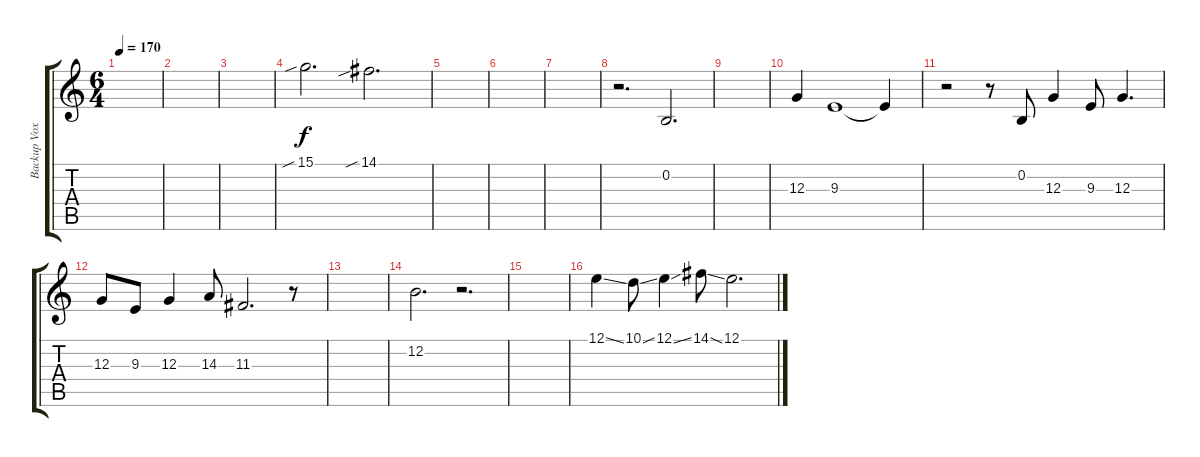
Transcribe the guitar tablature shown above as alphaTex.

\track ("Backup Vox 2" "Backup Vox") {instrument flute}
\staff {score tabs}
\tuning (E4 B3 G3 D3 A2 E2) {hide}
\ts (6 4)
\tempo 170
\clef g2
\ks c
|
|
|
15.1{sib}.2{d} 14.1{sib}.2{d} |
|
|
|
r.2{d} 0.2.2{d} |
|
12.3.4 9.3.1 9.3{t}.4 |
r.2 r.8 0.2.8 12.3.4 9.3.8 12.3.4{d} |
12.3.8 9.3.8 12.3.4 14.3.8 11.3.2{d} r.8 |
|
12.2.2{d} r.2{d} |
|
12.1{ss}.4 10.1{ss}.8 12.1{ss}.4 14.1{ss}.8 12.1.2{d}
